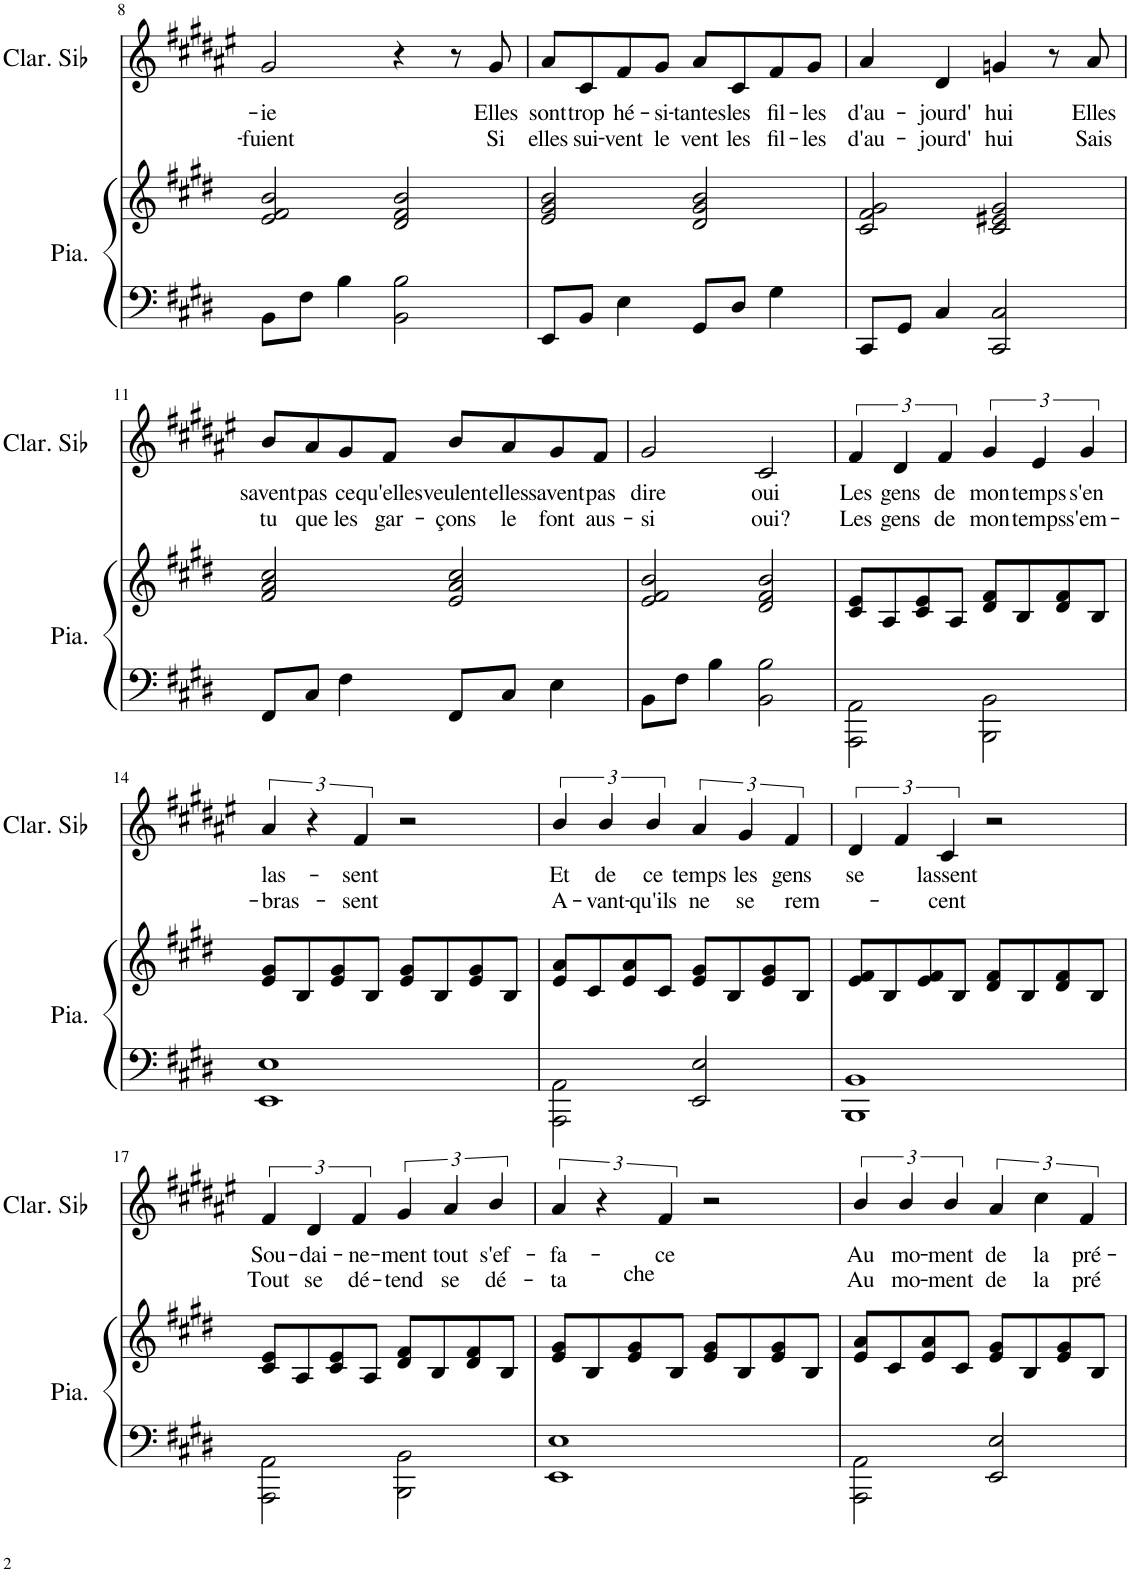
**kern	**kern	**kern	**text	**text
*part2	*part2	*part1	*part1	*part1
*staff3	*staff2	*staff1	*staff1	*staff1
*I"Piano	*	*I"Clarinette en Sib	*	*
*I'Pia.	*	*I'Clar. Sib	*	*
!!LO:PB:g=z
*clefF4	*clefG2	*clefG2	*	*
*	*	*Trd1c2	*	*
*k[f#c#g#d#]	*k[f#c#g#d#]	*k[f#c#g#d#a#e#]	*	*
*M4/4	*M4/4	*M4/4	*	*
=8	=8	=8	=8	=8
!	!	!	!LO:LY:b	!LO:LY:b
8BB\L	2e/ 2f#/ 2b/	2g#/	-ie	-fuient
8F#\J	.	.	.	.
4B\	.	.	.	.
2BB\ 2B\	2d#/ 2f#/ 2b/	4r	.	.
.	.	8r	.	.
!	!	!	!LO:LY:b	!LO:LY:b
.	.	8g#/	Elles	Si
=9	=9	=9	=9	=9
!	!	!	!LO:LY:b	!LO:LY:b
8EE/L	2e/ 2g#/ 2b/	8a#/L	sont	elles
!	!	!	!LO:LY:b	!LO:LY:b
8BB/J	.	8c#/	trop	sui-
!	!	!	!LO:LY:b	!LO:LY:b
4E\	.	8f#/	hé-	-vent
!	!	!	!LO:LY:b	!LO:LY:b
.	.	8g#/J	-si-	le
!	!	!	!LO:LY:b	!LO:LY:b
8GG#/L	2d#/ 2g#/ 2b/	8a#/L	-tantes	vent
!	!	!	!LO:LY:b	!LO:LY:b
8D#/J	.	8c#/	les	les
!	!	!	!LO:LY:b	!LO:LY:b
4G#\	.	8f#/	fil-	fil-
!	!	!	!LO:LY:b	!LO:LY:b
.	.	8g#/J	-les	-les
=10	=10	=10	=10	=10
!	!	!	!LO:LY:b	!LO:LY:b
8CC#/L	2c#/ 2f#/ 2g#/	4a#/	d'au-	d'au-
8GG#/J	.	.	.	.
!	!	!	!LO:LY:b	!LO:LY:b
4C#/	.	4d#/	-jourd'	-jourd'
!	!	!	!LO:LY:b	!LO:LY:b
2CC#/ 2C#/	2c#/ 2e#X/ 2g#/	4gn/	hui	hui
.	.	8r	.	.
!	!	!	!LO:LY:b	!LO:LY:b
.	.	8a#/	Elles	Sais
!!LO:LB:g=z
=11	=11	=11	=11	=11
!	!	!	!LO:LY:b	!LO:LY:b
8FF#/L	2f#/ 2a/ 2cc#/	8b/L	savent	tu
!	!	!	!LO:LY:b	!LO:LY:b
8C#/J	.	8a#/	pas	que
!	!	!	!LO:LY:b	!LO:LY:b
4F#\	.	8g#/	ce	les
!	!	!	!LO:LY:b	!LO:LY:b
.	.	8f#/J	qu'elles	gar-
!	!	!	!LO:LY:b	!LO:LY:b
8FF#/L	2e/ 2a/ 2cc#/	8b/L	veulent	-çons
!	!	!	!LO:LY:b	!LO:LY:b
8C#/J	.	8a#/	elles	le
!	!	!	!LO:LY:b	!LO:LY:b
4E\	.	8g#/	savent	font
!	!	!	!LO:LY:b	!LO:LY:b
.	.	8f#/J	pas	aus-
=12	=12	=12	=12	=12
!	!	!	!LO:LY:b	!LO:LY:b
8BB\L	2e/ 2f#/ 2b/	2g#/	dire	-si
8F#\J	.	.	.	.
4B\	.	.	.	.
!	!	!	!LO:LY:b	!LO:LY:b
2BB\ 2B\	2d#/ 2f#/ 2b/	2c#/	oui	oui?
=13	=13	=13	=13	=13
!	!	!	!LO:LY:b	!LO:LY:b
2AAA\ 2AA\	8c#/ 8e/L	6f#/	Les	Les
.	8A/	.	.	.
!	!	!	!LO:LY:b	!LO:LY:b
.	.	6d#/	gens	gens
.	8c#/ 8e/	.	.	.
!	!	!	!LO:LY:b	!LO:LY:b
.	.	6f#/	de	de
.	8A/J	.	.	.
!	!	!	!LO:LY:b	!LO:LY:b
2BBB\ 2BB\	8d#/ 8f#/L	6g#/	mon	mon
.	8B/	.	.	.
!	!	!	!LO:LY:b	!LO:LY:b
.	.	6e#/	temps	temps
.	8d#/ 8f#/	.	.	.
!	!	!	!LO:LY:b	!LO:LY:b
.	.	6g#/	s'en	s'em-
.	8B/J	.	.	.
!!LO:LB:g=z
=14	=14	=14	=14	=14
!	!	!	!LO:LY:b	!LO:LY:b
1EE 1E	8e/ 8g#/L	6a#/	las-	-bras-
.	8B/	.	.	.
.	.	6r	.	.
.	8e/ 8g#/	.	.	.
!	!	!	!LO:LY:b	!LO:LY:b
.	.	6f#/	-sent	-sent
.	8B/J	.	.	.
.	8e/ 8g#/L	2r	.	.
.	8B/	.	.	.
.	8e/ 8g#/	.	.	.
.	8B/J	.	.	.
=15	=15	=15	=15	=15
!	!	!	!LO:LY:b	!LO:LY:b
2AAA\ 2AA\	8e/ 8a/L	6b/	Et	A-
.	8c#/	.	.	.
!	!	!	!LO:LY:b	!LO:LY:b
.	.	6b/	de	-vant-
.	8e/ 8a/	.	.	.
!	!	!	!LO:LY:b	!LO:LY:b
.	.	6b/	ce	-qu'ils
.	8c#/J	.	.	.
!	!	!	!LO:LY:b	!LO:LY:b
2EE/ 2E/	8e/ 8g#/L	6a#/	temps	ne
.	8B/	.	.	.
!	!	!	!LO:LY:b	!LO:LY:b
.	.	6g#/	les	se
.	8e/ 8g#/	.	.	.
!	!	!	!LO:LY:b	!LO:LY:b
.	.	6f#/	gens	rem-
.	8B/J	.	.	.
=16	=16	=16	=16	=16
!	!	!	!LO:LY:b	!
1BBB 1BB	8e/ 8f#/L	6d#/	se	.
.	8B/	.	.	.
.	.	6f#/	.	.
.	8e/ 8f#/	.	.	.
!	!	!	!LO:LY:b	!LO:LY:b
.	.	6c#/	lassent	-cent
.	8B/J	.	.	.
.	8d#/ 8f#/L	2r	.	.
.	8B/	.	.	.
.	8d#/ 8f#/	.	.	.
.	8B/J	.	.	.
!!LO:LB:g=z
=17	=17	=17	=17	=17
!	!	!	!LO:LY:b	!LO:LY:b
2AAA\ 2AA\	8c#/ 8e/L	6f#/	Sou-	Tout
.	8A/	.	.	.
!	!	!	!LO:LY:b	!LO:LY:b
.	.	6d#/	-dai-	se
.	8c#/ 8e/	.	.	.
!	!	!	!LO:LY:b	!LO:LY:b
.	.	6f#/	-ne-	dé-
.	8A/J	.	.	.
!	!	!	!LO:LY:b	!LO:LY:b
2BBB\ 2BB\	8d#/ 8f#/L	6g#/	-ment	-tend
.	8B/	.	.	.
!	!	!	!LO:LY:b	!LO:LY:b
.	.	6a#/	tout	se
.	8d#/ 8f#/	.	.	.
!	!	!	!LO:LY:b	!LO:LY:b
.	.	6b/	s'ef-	dé-
.	8B/J	.	.	.
=18	=18	=18	=18	=18
!	!	!	!LO:LY:b	!LO:LY:b
1EE 1E	8e/ 8g#/L	6a#/	-fa-	-ta
.	8B/	.	.	.
!	!	!	!LO:LY:b	!
.	.	6r	-che	.
.	8e/ 8g#/	.	.	.
!	!	!	!LO:LY:b	!
.	.	6f#/	ce	.
.	8B/J	.	.	.
.	8e/ 8g#/L	2r	.	.
.	8B/	.	.	.
.	8e/ 8g#/	.	.	.
.	8B/J	.	.	.
=19	=19	=19	=19	=19
!	!	!	!LO:LY:b	!LO:LY:b
2AAA\ 2AA\	8e/ 8a/L	6b/	Au	Au
.	8c#/	.	.	.
!	!	!	!LO:LY:b	!LO:LY:b
.	.	6b/	mo-	mo-
.	8e/ 8a/	.	.	.
!	!	!	!LO:LY:b	!LO:LY:b
.	.	6b/	-ment	-ment
.	8c#/J	.	.	.
!	!	!	!LO:LY:b	!LO:LY:b
2EE/ 2E/	8e/ 8g#/L	6a#/	de	de
.	8B/	.	.	.
!	!	!	!LO:LY:b	!LO:LY:b
.	.	6cc#\	la	la
.	8e/ 8g#/	.	.	.
!	!	!	!LO:LY:b	!LO:LY:b
.	.	6f#/	pré-	pré
.	8B/J	.	.	.
=	=	=	=	=
*-	*-	*-	*-	*-
